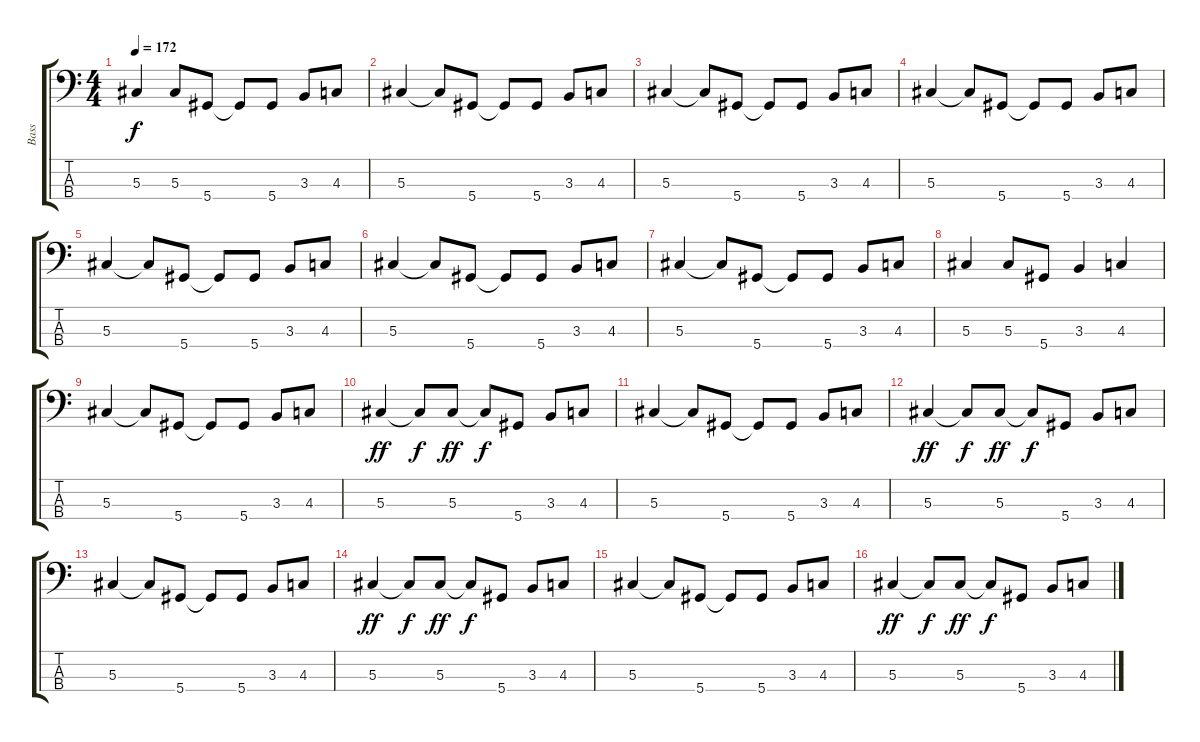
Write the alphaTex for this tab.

\track ("Bass" "Bass") {instrument electricbassfinger}
\staff {score tabs}
\tuning (Gb2 Db2 Ab1 Eb1) {hide}
\ts (4 4)
\tempo 172
\clef f4
\ks c
5.3.4{dy f} 5.3.8 5.4.8 5.4{t}.8 5.4.8 3.3.8 4.3.8 |
5.3.4 5.3{t}.8 5.4.8 5.4{t}.8 5.4.8 3.3.8 4.3.8 |
5.3.4 5.3{t}.8 5.4.8 5.4{t}.8 5.4.8 3.3.8 4.3.8 |
5.3.4 5.3{t}.8 5.4.8 5.4{t}.8 5.4.8 3.3.8 4.3.8 |
5.3.4 5.3{t}.8 5.4.8 5.4{t}.8 5.4.8 3.3.8 4.3.8 |
5.3.4 5.3{t}.8 5.4.8 5.4{t}.8 5.4.8 3.3.8 4.3.8 |
5.3.4 5.3{t}.8 5.4.8 5.4{t}.8 5.4.8 3.3.8 4.3.8 |
5.3.4 5.3.8 5.4.8 3.3.4 4.3.4 |
5.3.4 5.3{t}.8 5.4.8 5.4{t}.8 5.4.8 3.3.8 4.3.8 |
5.3.4{dy ff} 5.3{t}.8{dy f} 5.3.8{dy ff} 5.3{t}.8{dy f} 5.4.8 3.3.8 4.3.8 |
5.3.4 5.3{t}.8 5.4.8 5.4{t}.8 5.4.8 3.3.8 4.3.8 |
5.3.4{dy ff} 5.3{t}.8{dy f} 5.3.8{dy ff} 5.3{t}.8{dy f} 5.4.8 3.3.8 4.3.8 |
5.3.4 5.3{t}.8 5.4.8 5.4{t}.8 5.4.8 3.3.8 4.3.8 |
5.3.4{dy ff} 5.3{t}.8{dy f} 5.3.8{dy ff} 5.3{t}.8{dy f} 5.4.8 3.3.8 4.3.8 |
5.3.4 5.3{t}.8 5.4.8 5.4{t}.8 5.4.8 3.3.8 4.3.8 |
5.3.4{dy ff} 5.3{t}.8{dy f} 5.3.8{dy ff} 5.3{t}.8{dy f} 5.4.8 3.3.8 4.3.8
